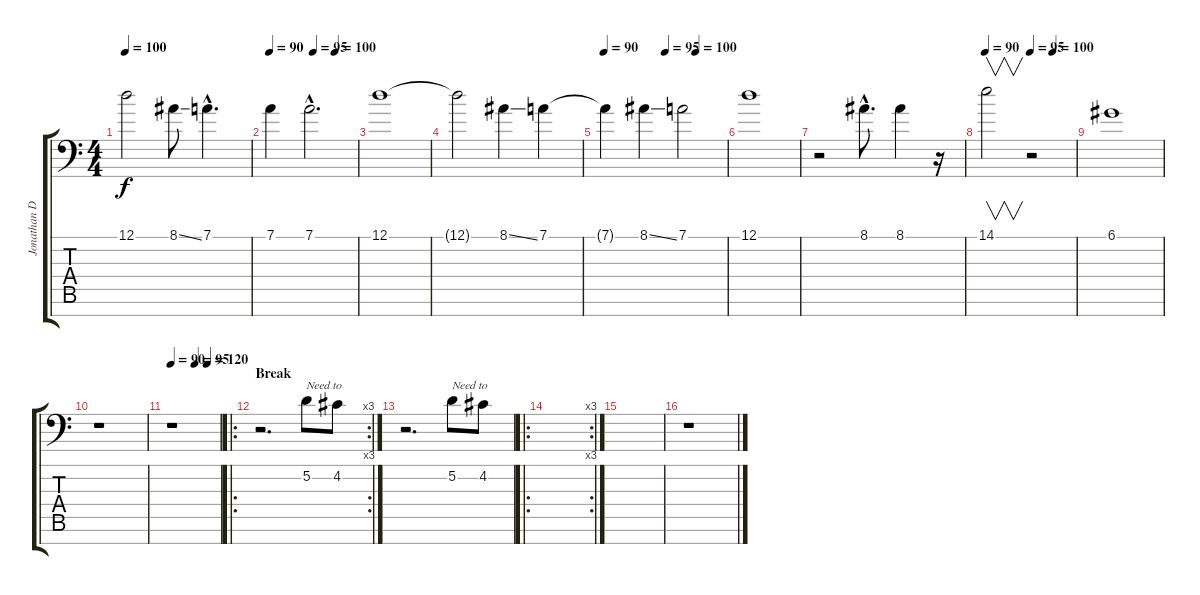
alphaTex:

\track ("Jonathan Davis - Vocals" "Jonathan D") {instrument trumpet}
\staff {score tabs}
\tuning (D4 A3 F3 C3 G2 D2 A1) {hide}
\ts (4 4)
\tempo 100
\clef f4
\ks c
12.1{t}.2{dy f} 8.1{ss}.8 7.1{hac}.4{d} |
\tempo 90
\tempo (95 0.5)
\tempo (100 0.75)
7.1.4 7.1{hac}.2{d} |
12.1.1 |
12.1{t}.2 8.1{ss}.4 7.1.4 |
\tempo 90
\tempo (95 0.5)
\tempo (100 0.75)
7.1{t}.4 8.1{ss}.4 7.1.2 |
12.1.1 |
r.2 8.1{hac}.8{d} 8.1.4 r.16 |
\tempo 90
\tempo (95 0.5)
\tempo (100 0.75)
14.1.2{v} r.2 |
6.1.1 |
r.1 |
\tempo 90
\tempo (95 0.5)
\tempo (120 0.75)
r.1 |
\ro
\rc 3
\section ("" "Break")
r.2{d instrument electricguitarmuted} 5.2.8{txt "Need to"} 4.2.8 |
r.2{d} 5.2.8{txt "Need to"} 4.2.8 |
\ro
\rc 3
|
|
r.1
